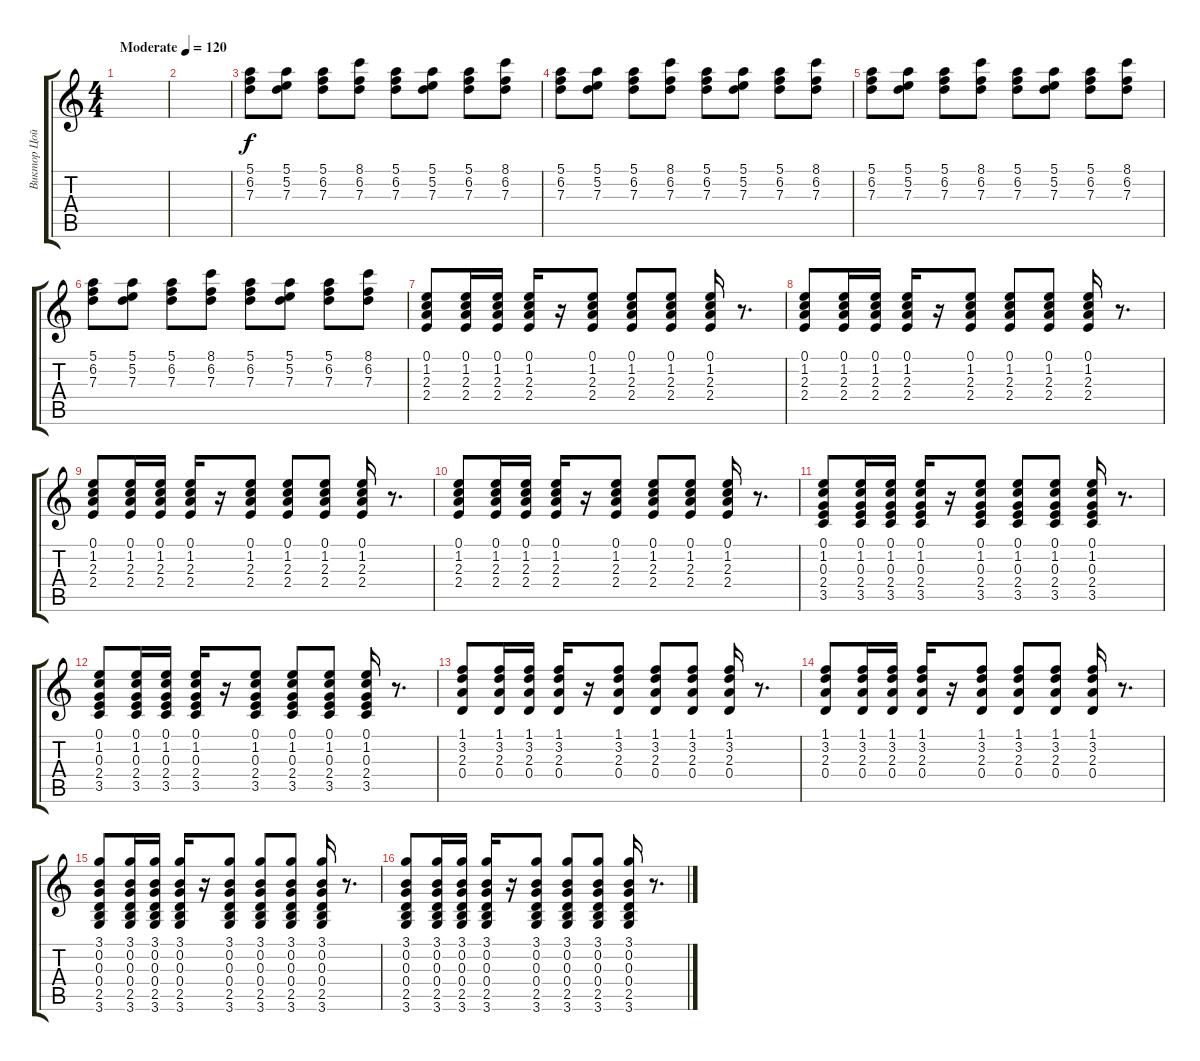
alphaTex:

\track ("Виктор Цой (гитара)" "Виктор Цой") {instrument acousticguitarsteel}
\staff {score tabs}
\tuning (E4 B3 G3 D3 A2 E2) {hide}
\ts (4 4)
\tempo (120 "Moderate")
\clef g2
\ks c
|
|
(5.1 6.2 7.3).8 (5.1 5.2 7.3).8 (5.1 6.2 7.3).8 (8.1 6.2 7.3).8 (5.1 6.2 7.3).8 (5.1 5.2 7.3).8 (5.1 6.2 7.3).8 (8.1 6.2 7.3).8 |
(5.1 6.2 7.3).8 (5.1 5.2 7.3).8 (5.1 6.2 7.3).8 (8.1 6.2 7.3).8 (5.1 6.2 7.3).8 (5.1 5.2 7.3).8 (5.1 6.2 7.3).8 (8.1 6.2 7.3).8 |
(5.1 6.2 7.3).8 (5.1 5.2 7.3).8 (5.1 6.2 7.3).8 (8.1 6.2 7.3).8 (5.1 6.2 7.3).8 (5.1 5.2 7.3).8 (5.1 6.2 7.3).8 (8.1 6.2 7.3).8 |
(5.1 6.2 7.3).8 (5.1 5.2 7.3).8 (5.1 6.2 7.3).8 (8.1 6.2 7.3).8 (5.1 6.2 7.3).8 (5.1 5.2 7.3).8 (5.1 6.2 7.3).8 (8.1 6.2 7.3).8 |
(0.1 1.2 2.3 2.4).8 (0.1 1.2 2.3 2.4).16 (0.1 1.2 2.3 2.4).16 (0.1 1.2 2.3 2.4).16 r.16 (0.1 1.2 2.3 2.4).8 (0.1 1.2 2.3 2.4).8 (0.1 1.2 2.3 2.4).8 (0.1 1.2 2.3 2.4).16 r.8{d} |
(0.1 1.2 2.3 2.4).8 (0.1 1.2 2.3 2.4).16 (0.1 1.2 2.3 2.4).16 (0.1 1.2 2.3 2.4).16 r.16 (0.1 1.2 2.3 2.4).8 (0.1 1.2 2.3 2.4).8 (0.1 1.2 2.3 2.4).8 (0.1 1.2 2.3 2.4).16 r.8{d} |
(0.1 1.2 2.3 2.4).8 (0.1 1.2 2.3 2.4).16 (0.1 1.2 2.3 2.4).16 (0.1 1.2 2.3 2.4).16 r.16 (0.1 1.2 2.3 2.4).8 (0.1 1.2 2.3 2.4).8 (0.1 1.2 2.3 2.4).8 (0.1 1.2 2.3 2.4).16 r.8{d} |
(0.1 1.2 2.3 2.4).8 (0.1 1.2 2.3 2.4).16 (0.1 1.2 2.3 2.4).16 (0.1 1.2 2.3 2.4).16 r.16 (0.1 1.2 2.3 2.4).8 (0.1 1.2 2.3 2.4).8 (0.1 1.2 2.3 2.4).8 (0.1 1.2 2.3 2.4).16 r.8{d} |
(0.1 1.2 0.3 2.4 3.5).8 (0.1 1.2 0.3 2.4 3.5).16 (0.1 1.2 0.3 2.4 3.5).16 (0.1 1.2 0.3 2.4 3.5).16 r.16 (0.1 1.2 0.3 2.4 3.5).8 (0.1 1.2 0.3 2.4 3.5).8 (0.1 1.2 0.3 2.4 3.5).8 (0.1 1.2 0.3 2.4 3.5).16 r.8{d} |
(0.1 1.2 0.3 2.4 3.5).8 (0.1 1.2 0.3 2.4 3.5).16 (0.1 1.2 0.3 2.4 3.5).16 (0.1 1.2 0.3 2.4 3.5).16 r.16 (0.1 1.2 0.3 2.4 3.5).8 (0.1 1.2 0.3 2.4 3.5).8 (0.1 1.2 0.3 2.4 3.5).8 (0.1 1.2 0.3 2.4 3.5).16 r.8{d} |
(1.1 3.2 2.3 0.4).8 (1.1 3.2 2.3 0.4).16 (1.1 3.2 2.3 0.4).16 (1.1 3.2 2.3 0.4).16 r.16 (1.1 3.2 2.3 0.4).8 (1.1 3.2 2.3 0.4).8 (1.1 3.2 2.3 0.4).8 (1.1 3.2 2.3 0.4).16 r.8{d} |
(1.1 3.2 2.3 0.4).8 (1.1 3.2 2.3 0.4).16 (1.1 3.2 2.3 0.4).16 (1.1 3.2 2.3 0.4).16 r.16 (1.1 3.2 2.3 0.4).8 (1.1 3.2 2.3 0.4).8 (1.1 3.2 2.3 0.4).8 (1.1 3.2 2.3 0.4).16 r.8{d} |
(3.1 0.2 0.3 0.4 2.5 3.6).8 (3.1 0.2 0.3 0.4 2.5 3.6).16 (3.1 0.2 0.3 0.4 2.5 3.6).16 (3.1 0.2 0.3 0.4 2.5 3.6).16 r.16 (3.1 0.2 0.3 0.4 2.5 3.6).8 (3.1 0.2 0.3 0.4 2.5 3.6).8 (3.1 0.2 0.3 0.4 2.5 3.6).8 (3.1 0.2 0.3 0.4 2.5 3.6).16 r.8{d} |
(3.1 0.2 0.3 0.4 2.5 3.6).8 (3.1 0.2 0.3 0.4 2.5 3.6).16 (3.1 0.2 0.3 0.4 2.5 3.6).16 (3.1 0.2 0.3 0.4 2.5 3.6).16 r.16 (3.1 0.2 0.3 0.4 2.5 3.6).8 (3.1 0.2 0.3 0.4 2.5 3.6).8 (3.1 0.2 0.3 0.4 2.5 3.6).8 (3.1 0.2 0.3 0.4 2.5 3.6).16 r.8{d}
